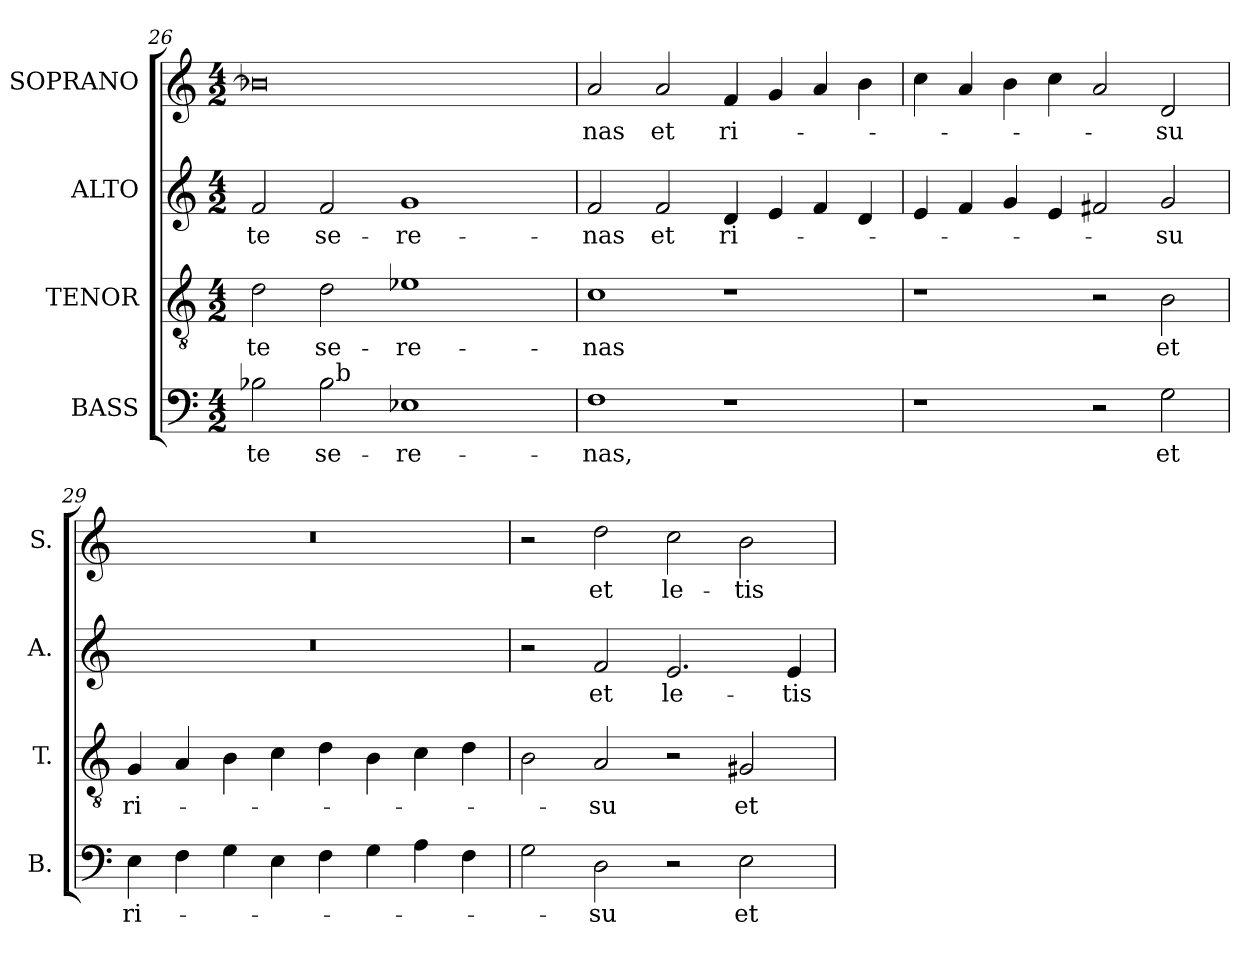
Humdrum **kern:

**kern	**text	**kern	**text	**kern	**text	**kern	**text
*part4	*part4	*part3	*part3	*part2	*part2	*part1	*part1
*staff4	*staff4	*staff3	*staff3	*staff2	*staff2	*staff1	*staff1
*I"BASS	*	*I"TENOR	*	*I"ALTO	*	*I"SOPRANO	*
*I'B.	*	*I'T.	*	*I'A.	*	*I'S.	*
*clefF4	*	*clefGv2	*	*clefG2	*	*clefG2	*
*	*	*ITrd7c12	*	*	*	*	*
*k[]	*	*k[]	*	*k[]	*	*k[]	*
*C:	*	*C:	*	*C:	*	*C:	*
*M4/2	*	*M4/2	*	*M4/2	*	*M4/2	*
=26	=26	=26	=26	=26	=26	=26	=26
!	!LO:LY:b:color=#000000	!	!	!	!	!	!
!	!	!	!LO:LY:b:color=#000000	!	!	!	!
!	!	!	!	!	!LO:LY:b:color=#000000	!	!
*^	*	*	*	*	*	*	*
2B-Xi\	2ryy	-te	2Di\	-te	2fi/	-te	0b-Xi]	.
!	!	!LO:LY:b:color=#000000	!	!	!	!	!	!
!	!	!	!	!LO:LY:b:color=#000000	!	!	!	!
!	!	!	!	!	!	!LO:LY:b:color=#000000	!	!
2B-i\	32ryy	se-	2Di\	se-	2fi/	se-	.	.
.	256ryy	.	.	.	.	.	.	.
!	!LO:TX:a:t=b	!	!	!	!	!	!	!
.	1ryy	.	.	.	.	.	.	.
!	!	!LO:LY:b:color=#000000	!	!	!	!	!	!
!	!	!	!	!LO:LY:b:color=#000000	!	!	!	!
!	!	!	!	!	!	!LO:LY:b:color=#000000	!	!
1E-Xi	.	-re-	1E-Xi	-re-	1gi	-re-	.	.
.	4ryy	.	.	.	.	.	.	.
.	8ryy	.	.	.	.	.	.	.
.	16ryy	.	.	.	.	.	.	.
.	64..ryy	.	.	.	.	.	.	.
*v	*v	*	*	*	*	*	*	*
=27	=27	=27	=27	=27	=27	=27	=27
*^	*	*	*	*	*	*	*
!	!	!LO:LY:b:color=#000000	!	!	!	!	!	!
*v	*v	*	*	*	*	*	*	*
*^	*	*	*	*	*	*	*
!	!	!	!	!LO:LY:b:color=#000000	!	!	!	!
*v	*v	*	*	*	*	*	*	*
*^	*	*	*	*	*	*	*
!	!	!	!	!	!	!LO:LY:b:color=#000000	!	!
*v	*v	*	*	*	*	*	*	*
*^	*	*	*	*	*	*	*
!	!	!	!	!	!	!	!	!LO:LY:b:color=#000000
*v	*v	*	*	*	*	*	*	*
1Fi	-nas,	1Ci	-nas	2fi/	-nas	2ai/	-nas
!	!	!	!	!	!LO:LY:b:color=#000000	!	!
!	!	!	!	!	!	!	!LO:LY:b:color=#000000
.	.	.	.	2fi/	et	2ai/	et
!	!	!	!	!	!LO:LY:b:color=#000000	!	!
!	!	!	!	!	!	!	!LO:LY:b:color=#000000
1r	.	1r	.	4di/	ri-	4fi/	ri-
.	.	.	.	4ei/	.	4gi/	.
.	.	.	.	4fi/	.	4ai/	.
.	.	.	.	4di/	.	4bi\	.
=28	=28	=28	=28	=28	=28	=28	=28
1r	.	1r	.	4ei/	.	4cci\	.
.	.	.	.	4fi/	.	4ai/	.
.	.	.	.	4gi/	.	4bi\	.
.	.	.	.	4ei/	.	4cci\	.
2r	.	2r	.	2f#Xi/	.	2ai/	.
!	!LO:LY:b:color=#000000	!	!	!	!	!	!
!	!	!	!LO:LY:b:color=#000000	!	!	!	!
!	!	!	!	!	!LO:LY:b:color=#000000	!	!
!	!	!	!	!	!	!	!LO:LY:b:color=#000000
2Gi\	et	2BBi\	et	2gi/	-su	2di/	-su
!!LO:PB:g=z
=29	=29	=29	=29	=29	=29	=29	=29
!	!LO:LY:b:color=#000000	!	!	!	!	!	!
!	!	!	!LO:LY:b:color=#000000	!LO:N:vis=1	!	!LO:N:vis=1	!
4Ei\	ri-	4GGi/	ri-	0r	.	0r	.
4Fi\	.	4AAi/	.	.	.	.	.
4Gi\	.	4BBi\	.	.	.	.	.
4Ei\	.	4Ci\	.	.	.	.	.
4Fi\	.	4Di\	.	.	.	.	.
4Gi\	.	4BBi\	.	.	.	.	.
4Ai\	.	4Ci\	.	.	.	.	.
4Fi\	.	4Di\	.	.	.	.	.
=30	=30	=30	=30	=30	=30	=30	=30
2Gi\	.	2BBi\	.	2r	.	2r	.
!	!LO:LY:b:color=#000000	!	!	!	!	!	!
!	!	!	!LO:LY:b:color=#000000	!	!	!	!
!	!	!	!	!	!LO:LY:b:color=#000000	!	!
!	!	!	!	!	!	!	!LO:LY:b:color=#000000
2Di\	-su	2AAi/	-su	2fi/	et	2ddi\	et
!	!	!	!	!	!LO:LY:b:color=#000000	!	!
!	!	!	!	!	!	!	!LO:LY:b:color=#000000
2r	.	2r	.	2.ei/	le-	2cci\	le-
!	!LO:LY:b:color=#000000	!	!	!	!	!	!
!	!	!	!LO:LY:b:color=#000000	!	!	!	!
!	!	!	!	!	!	!	!LO:LY:b:color=#000000
2Ei\	et	2GG#Xi/	et	.	.	2bi\	-tis
!	!	!	!	!	!LO:LY:b:color=#000000	!	!
.	.	.	.	4ei/	-tis	.	.
=	=	=	=	=	=	=	=
*-	*-	*-	*-	*-	*-	*-	*-
